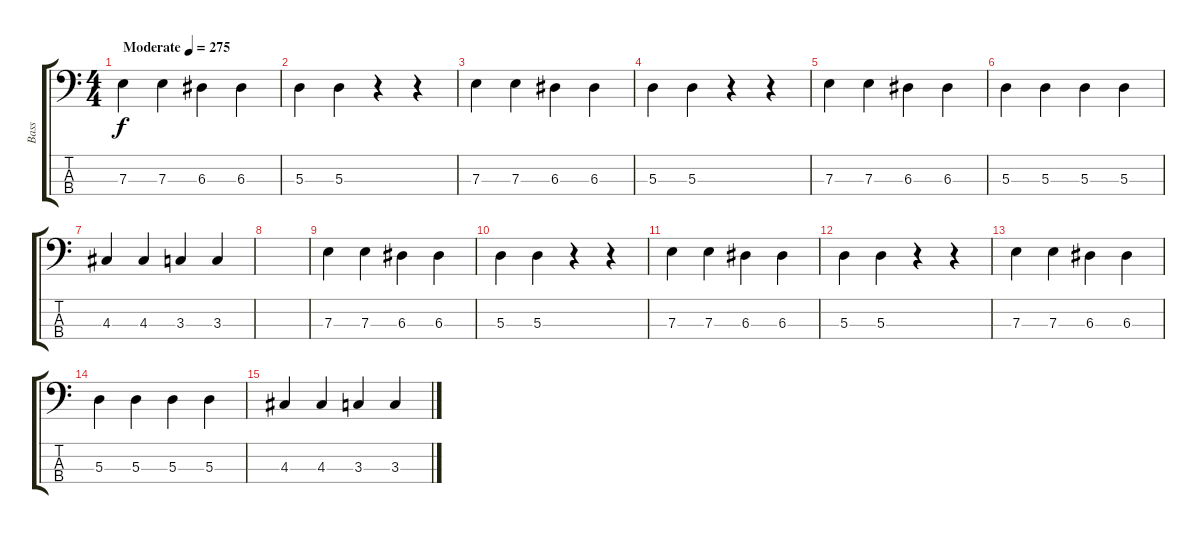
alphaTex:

\track ("Bass" "Bass") {instrument electricbassfinger}
\staff {score tabs}
\tuning (G2 D2 A1 E1) {hide}
\ts (4 4)
\tempo (275 "Moderate")
\clef f4
\ks c
7.3.4{dy f instrument electricbassfinger} 7.3.4 6.3.4 6.3.4 |
5.3.4 5.3.4 r.4 r.4 |
7.3.4 7.3.4 6.3.4 6.3.4 |
5.3.4 5.3.4 r.4 r.4 |
7.3.4 7.3.4 6.3.4 6.3.4 |
5.3.4 5.3.4 5.3.4 5.3.4 |
4.3.4 4.3.4 3.3.4 3.3.4 |
|
7.3.4 7.3.4 6.3.4 6.3.4 |
5.3.4 5.3.4 r.4 r.4 |
7.3.4 7.3.4 6.3.4 6.3.4 |
5.3.4 5.3.4 r.4 r.4 |
7.3.4 7.3.4 6.3.4 6.3.4 |
5.3.4 5.3.4 5.3.4 5.3.4 |
4.3.4 4.3.4 3.3.4 3.3.4
